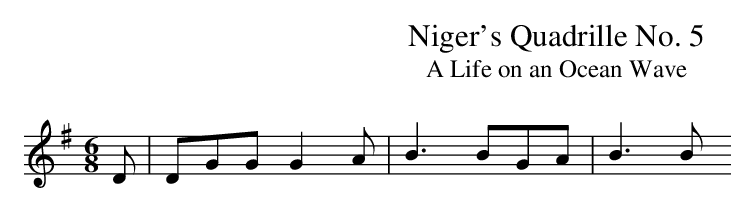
X:1
T:Niger's Quadrille No. 5
T:Life on an Ocean Wave, A
M:6/8
L:1/8
K:G
D|DGG G2A|B3 BGA|B3B ....
